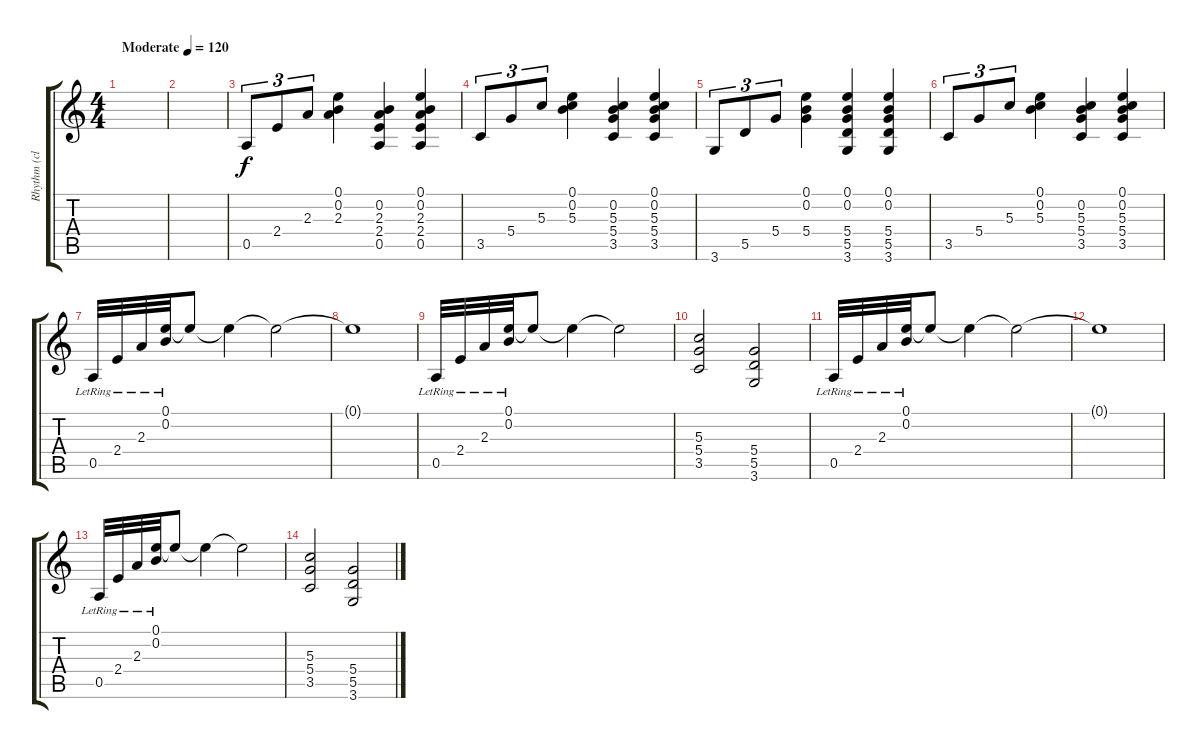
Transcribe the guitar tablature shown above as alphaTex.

\track ("Rhythm (clean)" "Rhythm (cl") {instrument electricguitarclean}
\staff {score tabs}
\tuning (E4 B3 G3 D3 A2 E2) {hide}
\ts (4 4)
\tempo (120 "Moderate")
\clef g2
\ks c
|
|
0.5.8{tu (3 2)} 2.4.8{tu (3 2)} 2.3.8{tu (3 2)} (0.1 0.2 2.3).4 (0.2 2.3 2.4 0.5).4 (0.1 0.2 2.3 2.4 0.5).4 |
3.5.8{tu (3 2)} 5.4.8{tu (3 2)} 5.3.8{tu (3 2)} (0.1 0.2 5.3).4 (0.2 5.3 5.4 3.5).4 (0.1 0.2 5.3 5.4 3.5).4 |
3.6.8{tu (3 2)} 5.5.8{tu (3 2)} 5.4.8{tu (3 2)} (0.1 0.2 5.4).4 (0.1 0.2 5.4 5.5 3.6).4 (0.1 0.2 5.4 5.5 3.6).4 |
3.5.8{tu (3 2)} 5.4.8{tu (3 2)} 5.3.8{tu (3 2)} (0.1 0.2 5.3).4 (0.2 5.3 5.4 3.5).4 (0.1 0.2 5.3 5.4 3.5).4 |
0.5{lr}.32{dy f} 2.4{lr}.32 2.3{lr}.32 (0.1{lr} 0.2{lr}).32 0.1{t}.8 0.1{t}.4 0.1{t}.2 |
0.1{t}.1 |
0.5{lr}.32 2.4{lr}.32 2.3{lr}.32 (0.1{lr} 0.2{lr}).32 0.1{t}.8 0.1{t}.4 0.1{t}.2 |
(5.3 5.4 3.5).2 (5.4 5.5 3.6).2 |
0.5{lr}.32 2.4{lr}.32 2.3{lr}.32 (0.1{lr} 0.2{lr}).32 0.1{t}.8 0.1{t}.4 0.1{t}.2 |
0.1{t}.1 |
0.5{lr}.32 2.4{lr}.32 2.3{lr}.32 (0.1{lr} 0.2{lr}).32 0.1{t}.8 0.1{t}.4 0.1{t}.2 |
(5.3 5.4 3.5).2 (5.4 5.5 3.6).2
